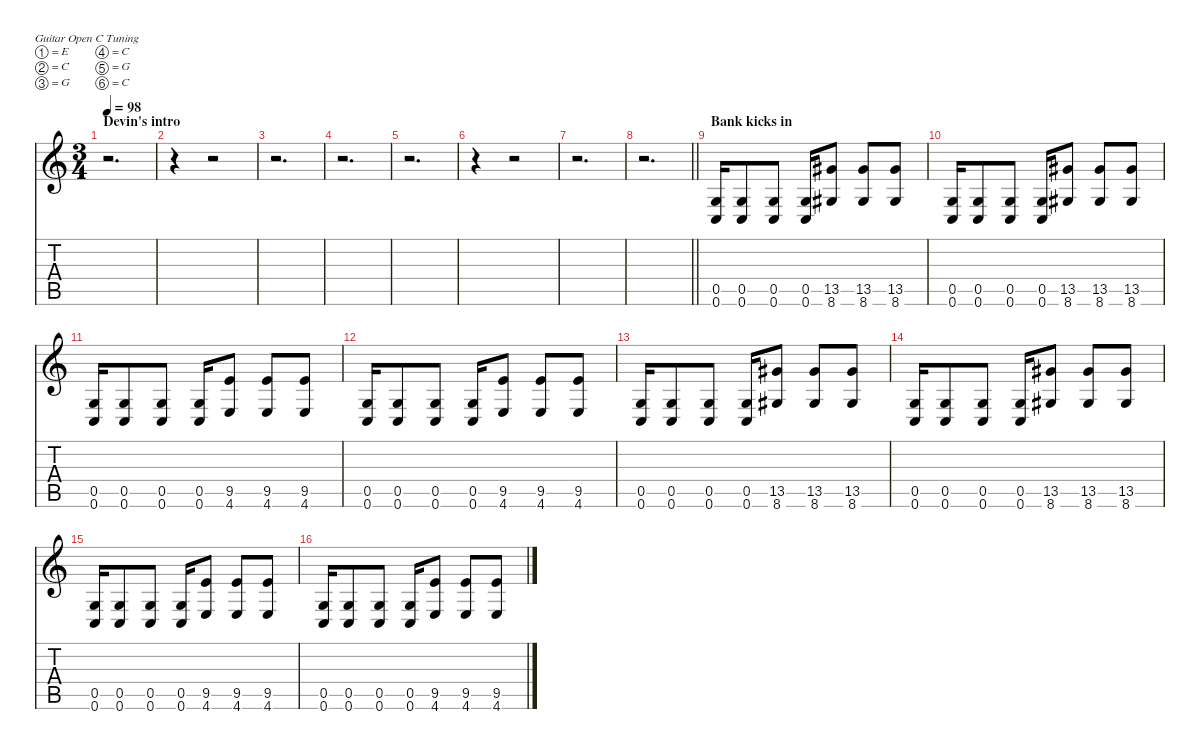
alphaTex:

\defaultSystemsLayout 4
\hideDynamics
\bracketExtendMode nobrackets
\singleTrackTrackNamePolicy hidden
\multiTrackTrackNamePolicy hidden
\firstSystemTrackNameMode fullname
\firstSystemTrackNameOrientation horizontal
\otherSystemsTrackNameOrientation horizontal
\track ("Guitar II (secondary guitar)" "dist.guit.") {instrument distortionguitar}
\staff {score tabs}
\tuning (E4 C4 G3 C3 G2 C2)
\ts (3 4)
\beaming (8 2 2 2)
\section ("" "Devin's intro")
\tempo 98
\clef g2
\ks c
r.2{d dy f instrument distortionguitar beam Down} |
r.4{beam Down} r.2{beam Down} |
r.2{d beam Down} |
r.2{d beam Down} |
r.2{d beam Down} |
r.4{beam Down} r.2{beam Down} |
r.2{d beam Down} |
\barLineRight lightlight
r.2{d beam Down} |
\section ("" "Bank kicks in")
(0.5 0.6).16{beam Up} (0.5 0.6).8{beam Up} (0.5 0.6).8{beam Up} (0.5 0.6).16{beam Up} (13.5{acc #} 8.6{acc #}).8{beam Up} (13.5{acc #} 8.6{acc #}).8{beam Up} (13.5{acc #} 8.6{acc #}).8{beam Up} |
(0.5 0.6).16{beam Up} (0.5 0.6).8{beam Up} (0.5 0.6).8{beam Up} (0.5 0.6).16{beam Up} (13.5{acc #} 8.6{acc #}).8{beam Up} (13.5{acc #} 8.6{acc #}).8{beam Up} (13.5{acc #} 8.6{acc #}).8{beam Up} |
(0.5 0.6).16{beam Up} (0.5 0.6).8{beam Up} (0.5 0.6).8{beam Up} (0.5 0.6).16{beam Up} (9.5 4.6).8{beam Up} (9.5 4.6).8{beam Up} (9.5 4.6).8{beam Up} |
(0.5 0.6).16{beam Up} (0.5 0.6).8{beam Up} (0.5 0.6).8{beam Up} (0.5 0.6).16{beam Up} (9.5 4.6).8{beam Up} (9.5 4.6).8{beam Up} (9.5 4.6).8{beam Up} |
(0.5 0.6).16{beam Up} (0.5 0.6).8{beam Up} (0.5 0.6).8{beam Up} (0.5 0.6).16{beam Up} (13.5{acc #} 8.6{acc #}).8{beam Up} (13.5{acc #} 8.6{acc #}).8{beam Up} (13.5{acc #} 8.6{acc #}).8{beam Up} |
(0.5 0.6).16{beam Up} (0.5 0.6).8{beam Up} (0.5 0.6).8{beam Up} (0.5 0.6).16{beam Up} (13.5{acc #} 8.6{acc #}).8{beam Up} (13.5{acc #} 8.6{acc #}).8{beam Up} (13.5{acc #} 8.6{acc #}).8{beam Up} |
(0.5 0.6).16{beam Up} (0.5 0.6).8{beam Up} (0.5 0.6).8{beam Up} (0.5 0.6).16{beam Up} (9.5 4.6).8{beam Up} (9.5 4.6).8{beam Up} (9.5 4.6).8{beam Up} |
(0.5 0.6).16{beam Up} (0.5 0.6).8{beam Up} (0.5 0.6).8{beam Up} (0.5 0.6).16{beam Up} (9.5 4.6).8{beam Up} (9.5 4.6).8{beam Up} (9.5 4.6).8{beam Up}
